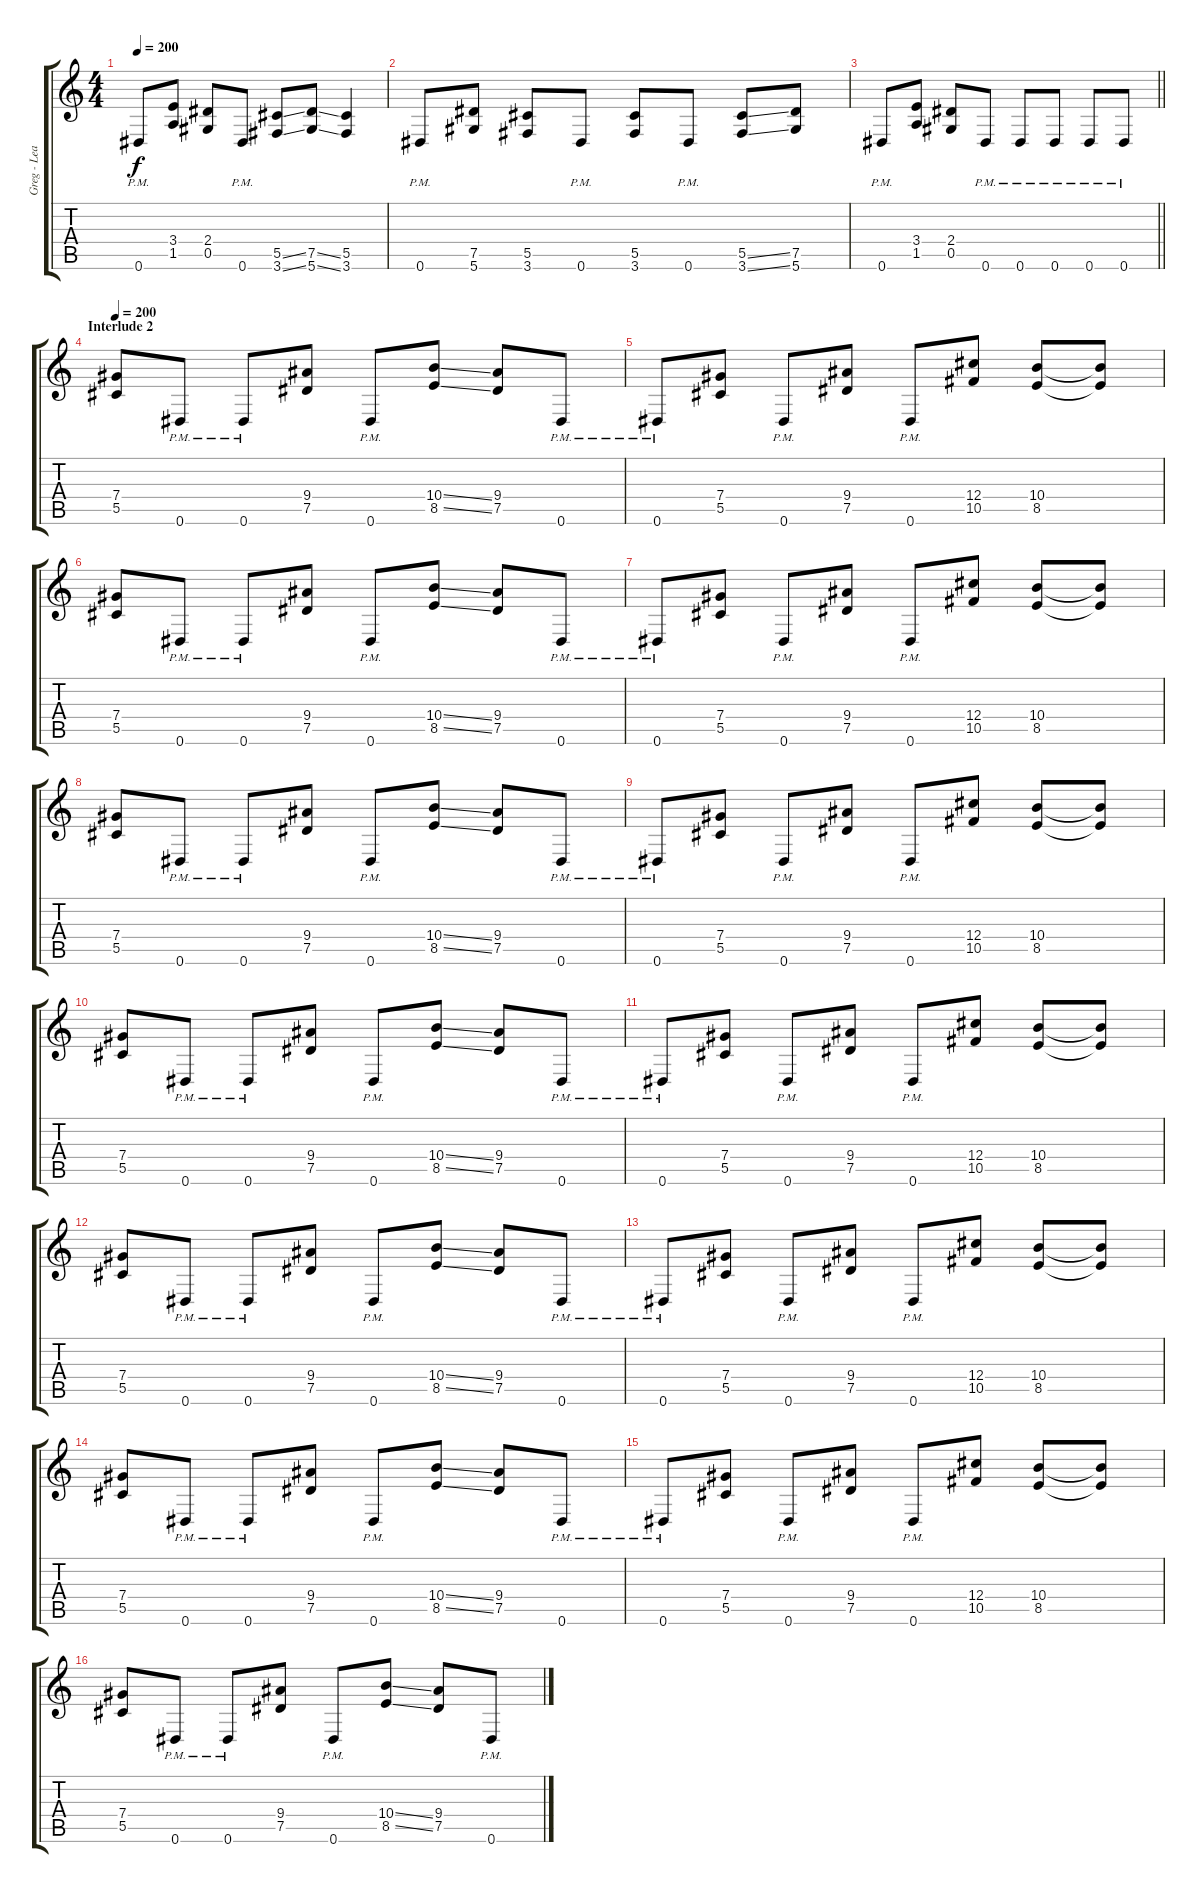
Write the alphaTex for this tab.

\track ("Greg - Lead Guitar" "Greg - Lea") {instrument distortionguitar}
\staff {score tabs}
\tuning (Eb4 Bb3 Gb3 Db3 Ab2 Eb2) {hide}
\ts (4 4)
\tempo 200
\clef g2
\ks c
0.6{pm}.8{dy f} (3.4 1.5).8 (2.4 0.5).8 0.6{pm}.8 (5.5{ss} 3.6{ss}).8 (7.5{ss} 5.6{ss}).8 (5.5 3.6).4 |
0.6{pm}.8 (7.5 5.6).8 (5.5 3.6).8 0.6{pm}.8 (5.5 3.6).8 0.6{pm}.8 (5.5{ss} 3.6{ss}).8 (7.5 5.6).8 |
\barLineRight lightlight
0.6{pm}.8 (3.4 1.5).8 (2.4 0.5).8 0.6{pm}.8 0.6{pm}.8 0.6{pm}.8 0.6{pm}.8 0.6{pm}.8 |
\section ("" "Interlude 2")
\tempo 200
(7.4 5.5).8 0.6{pm}.8 0.6{pm}.8 (9.4 7.5).8 0.6{pm}.8 (10.4{ss} 8.5{ss}).8 (9.4 7.5).8 0.6{pm}.8 |
0.6{pm}.8 (7.4 5.5).8 0.6{pm}.8 (9.4 7.5).8 0.6{pm}.8 (12.4 10.5).8 (10.4 8.5).8 (10.4{t} 8.5{t}).8 |
(7.4 5.5).8 0.6{pm}.8 0.6{pm}.8 (9.4 7.5).8 0.6{pm}.8 (10.4{ss} 8.5{ss}).8 (9.4 7.5).8 0.6{pm}.8 |
0.6{pm}.8 (7.4 5.5).8 0.6{pm}.8 (9.4 7.5).8 0.6{pm}.8 (12.4 10.5).8 (10.4 8.5).8 (10.4{t} 8.5{t}).8 |
(7.4 5.5).8 0.6{pm}.8 0.6{pm}.8 (9.4 7.5).8 0.6{pm}.8 (10.4{ss} 8.5{ss}).8 (9.4 7.5).8 0.6{pm}.8 |
0.6{pm}.8 (7.4 5.5).8 0.6{pm}.8 (9.4 7.5).8 0.6{pm}.8 (12.4 10.5).8 (10.4 8.5).8 (10.4{t} 8.5{t}).8 |
(7.4 5.5).8 0.6{pm}.8 0.6{pm}.8 (9.4 7.5).8 0.6{pm}.8 (10.4{ss} 8.5{ss}).8 (9.4 7.5).8 0.6{pm}.8 |
0.6{pm}.8 (7.4 5.5).8 0.6{pm}.8 (9.4 7.5).8 0.6{pm}.8 (12.4 10.5).8 (10.4 8.5).8 (10.4{t} 8.5{t}).8 |
(7.4 5.5).8 0.6{pm}.8 0.6{pm}.8 (9.4 7.5).8 0.6{pm}.8 (10.4{ss} 8.5{ss}).8 (9.4 7.5).8 0.6{pm}.8 |
0.6{pm}.8 (7.4 5.5).8 0.6{pm}.8 (9.4 7.5).8 0.6{pm}.8 (12.4 10.5).8 (10.4 8.5).8 (10.4{t} 8.5{t}).8 |
(7.4 5.5).8 0.6{pm}.8 0.6{pm}.8 (9.4 7.5).8 0.6{pm}.8 (10.4{ss} 8.5{ss}).8 (9.4 7.5).8 0.6{pm}.8 |
0.6{pm}.8 (7.4 5.5).8 0.6{pm}.8 (9.4 7.5).8 0.6{pm}.8 (12.4 10.5).8 (10.4 8.5).8 (10.4{t} 8.5{t}).8 |
(7.4 5.5).8 0.6{pm}.8 0.6{pm}.8 (9.4 7.5).8 0.6{pm}.8 (10.4{ss} 8.5{ss}).8 (9.4 7.5).8 0.6{pm}.8
